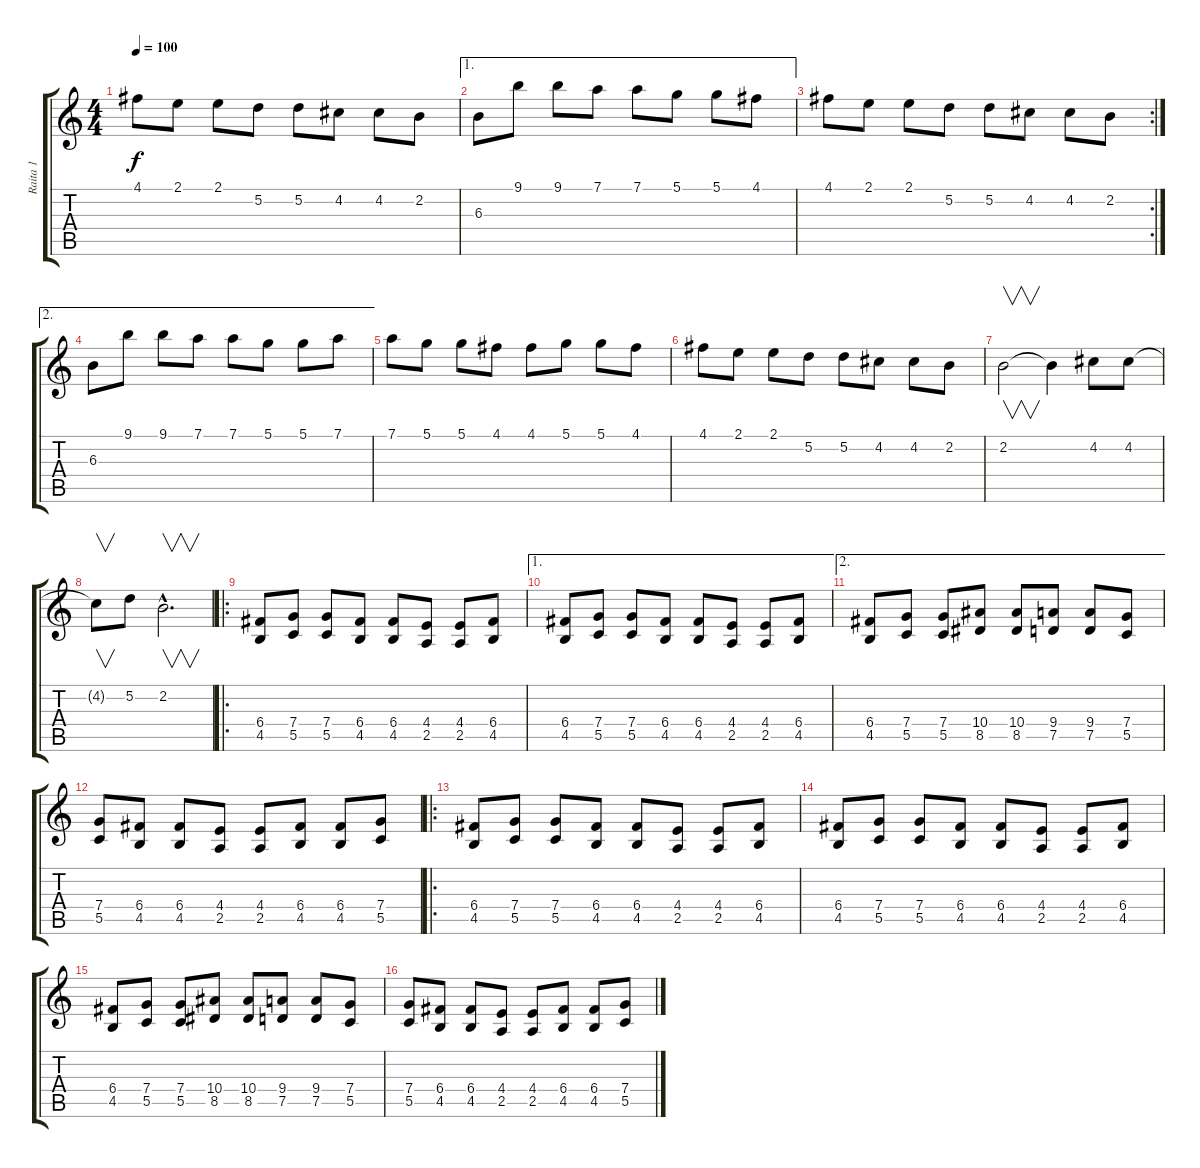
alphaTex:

\track ("Raita 1" "Raita 1") {instrument distortionguitar}
\staff {score tabs}
\tuning (D4 A3 F3 C3 G2 D2) {hide}
\ts (4 4)
\tempo 100
\clef g2
\ks c
4.1.8{dy f} 2.1.8 2.1.8 5.2.8 5.2.8 4.2.8 4.2.8 2.2.8 |
\ae 1
6.3.8 9.1.8 9.1.8 7.1.8 7.1.8 5.1.8 5.1.8 4.1.8 |
\rc 2
4.1.8 2.1.8 2.1.8 5.2.8 5.2.8 4.2.8 4.2.8 2.2.8 |
\ae 2
6.3.8 9.1.8 9.1.8 7.1.8 7.1.8 5.1.8 5.1.8 7.1.8 |
7.1.8 5.1.8 5.1.8 4.1.8 4.1.8 5.1.8 5.1.8 4.1.8 |
4.1.8 2.1.8 2.1.8 5.2.8 5.2.8 4.2.8 4.2.8 2.2.8 |
2.2.2{v} 2.2{t}.4 4.2.8 4.2.8 |
4.2{t}.8{v} 5.2.8 2.2{hac}.2{v d} |
\ro
(6.4 4.5).8 (7.4 5.5).8 (7.4 5.5).8 (6.4 4.5).8 (6.4 4.5).8 (4.4 2.5).8 (4.4 2.5).8 (6.4 4.5).8 |
\ae 1
(6.4 4.5).8 (7.4 5.5).8 (7.4 5.5).8 (6.4 4.5).8 (6.4 4.5).8 (4.4 2.5).8 (4.4 2.5).8 (6.4 4.5).8 |
\ae 2
(6.4 4.5).8 (7.4 5.5).8 (7.4 5.5).8 (10.4 8.5).8 (10.4 8.5).8 (9.4 7.5).8 (9.4 7.5).8 (7.4 5.5).8 |
(7.4 5.5).8 (6.4 4.5).8 (6.4 4.5).8 (4.4 2.5).8 (4.4 2.5).8 (6.4 4.5).8 (6.4 4.5).8 (7.4 5.5).8 |
\ro
(6.4 4.5).8 (7.4 5.5).8 (7.4 5.5).8 (6.4 4.5).8 (6.4 4.5).8 (4.4 2.5).8 (4.4 2.5).8 (6.4 4.5).8 |
(6.4 4.5).8 (7.4 5.5).8 (7.4 5.5).8 (6.4 4.5).8 (6.4 4.5).8 (4.4 2.5).8 (4.4 2.5).8 (6.4 4.5).8 |
(6.4 4.5).8 (7.4 5.5).8 (7.4 5.5).8 (10.4 8.5).8 (10.4 8.5).8 (9.4 7.5).8 (9.4 7.5).8 (7.4 5.5).8 |
(7.4 5.5).8 (6.4 4.5).8 (6.4 4.5).8 (4.4 2.5).8 (4.4 2.5).8 (6.4 4.5).8 (6.4 4.5).8 (7.4 5.5).8
